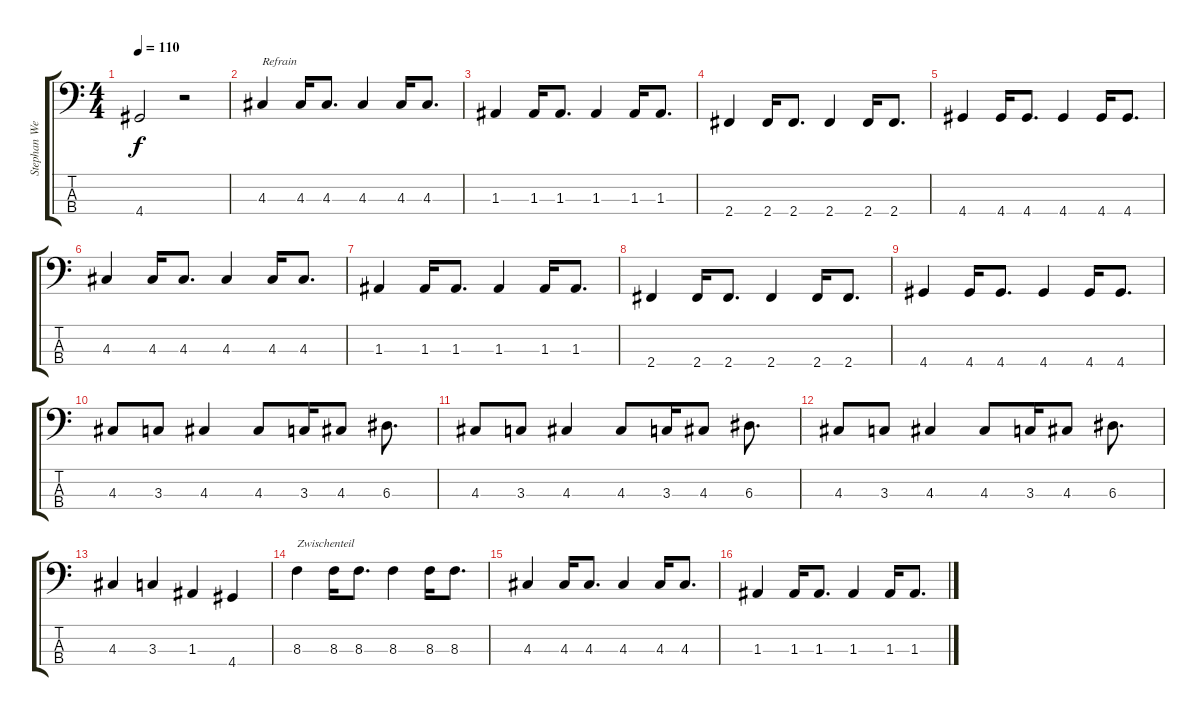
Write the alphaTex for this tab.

\track ("Stephan Weidner" "Stephan We") {instrument electricbasspick}
\staff {score tabs}
\tuning (G2 D2 A1 E1) {hide}
\ts (4 4)
\tempo 110
\clef f4
\ks c
4.4.2{dy f} r.2 |
4.3.4{txt "Refrain"} 4.3.16 4.3.8{d} 4.3.4 4.3.16 4.3.8{d} |
1.3.4 1.3.16 1.3.8{d} 1.3.4 1.3.16 1.3.8{d} |
2.4.4 2.4.16 2.4.8{d} 2.4.4 2.4.16 2.4.8{d} |
4.4.4 4.4.16 4.4.8{d} 4.4.4 4.4.16 4.4.8{d} |
4.3.4 4.3.16 4.3.8{d} 4.3.4 4.3.16 4.3.8{d} |
1.3.4 1.3.16 1.3.8{d} 1.3.4 1.3.16 1.3.8{d} |
2.4.4 2.4.16 2.4.8{d} 2.4.4 2.4.16 2.4.8{d} |
4.4.4 4.4.16 4.4.8{d} 4.4.4 4.4.16 4.4.8{d} |
4.3.8 3.3.8 4.3.4 4.3.8 3.3.16 4.3.8 6.3.8{d} |
4.3.8 3.3.8 4.3.4 4.3.8 3.3.16 4.3.8 6.3.8{d} |
4.3.8 3.3.8 4.3.4 4.3.8 3.3.16 4.3.8 6.3.8{d} |
4.3.4 3.3.4 1.3.4 4.4.4 |
8.3.4{txt "Zwischenteil"} 8.3.16 8.3.8{d} 8.3.4 8.3.16 8.3.8{d} |
4.3.4 4.3.16 4.3.8{d} 4.3.4 4.3.16 4.3.8{d} |
1.3.4 1.3.16 1.3.8{d} 1.3.4 1.3.16 1.3.8{d}
